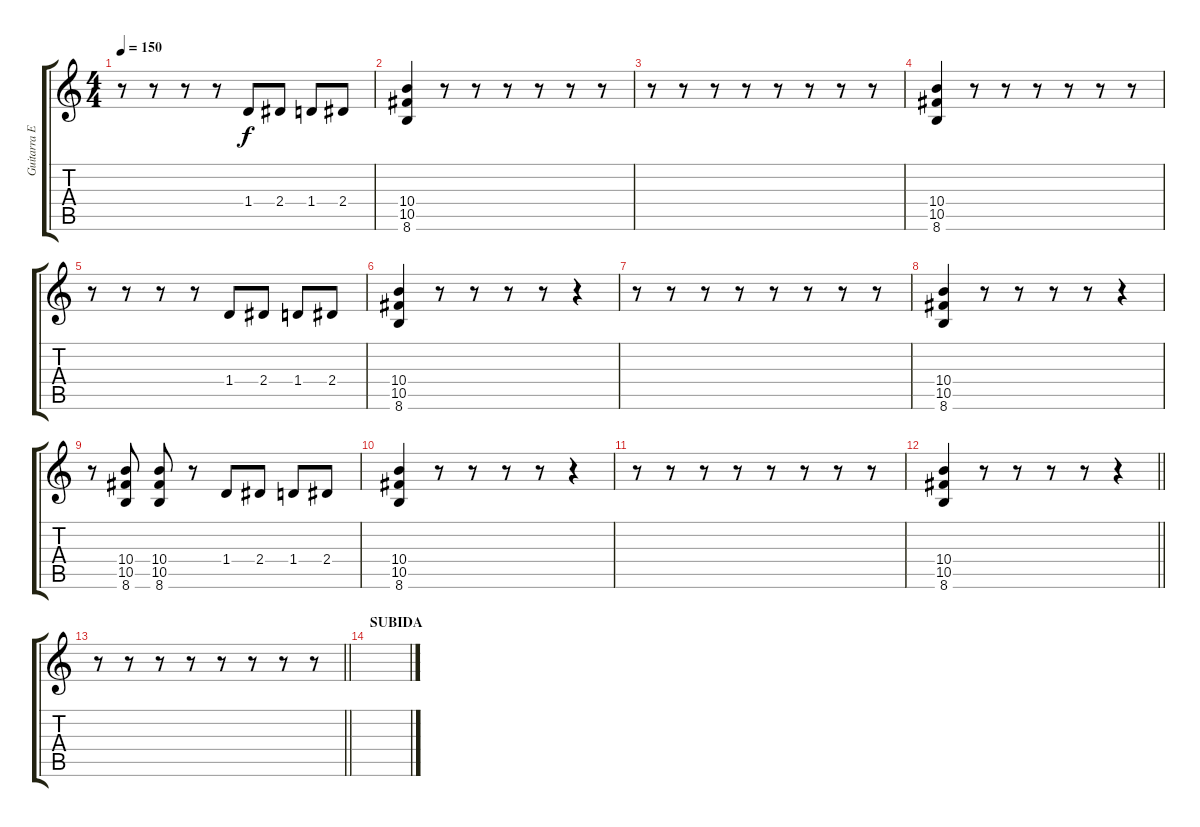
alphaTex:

\track ("Guitarra Eléctrica" "Guitarra E") {instrument overdrivenguitar}
\staff {score tabs}
\tuning (Eb4 Bb3 Gb3 Db3 Ab2 Eb2) {hide}
\ts (4 4)
\tempo 150
\clef g2
\ks c
r.8{dy f} r.8 r.8 r.8 1.4.8 2.4.8 1.4.8 2.4.8 |
(10.4 10.5 8.6).4 r.8 r.8 r.8 r.8 r.8 r.8 |
r.8 r.8 r.8 r.8 r.8 r.8 r.8 r.8 |
(10.4 10.5 8.6).4 r.8 r.8 r.8 r.8 r.8 r.8 |
r.8 r.8 r.8 r.8 1.4.8 2.4.8 1.4.8 2.4.8 |
(10.4 10.5 8.6).4 r.8 r.8 r.8 r.8 r.4 |
r.8 r.8 r.8 r.8 r.8 r.8 r.8 r.8 |
(10.4 10.5 8.6).4 r.8 r.8 r.8 r.8 r.4 |
r.8 (10.4 10.5 8.6).8 (10.4 10.5 8.6).8 r.8 1.4.8 2.4.8 1.4.8 2.4.8 |
(10.4 10.5 8.6).4 r.8 r.8 r.8 r.8 r.4 |
r.8 r.8 r.8 r.8 r.8 r.8 r.8 r.8 |
\barLineRight lightlight
(10.4 10.5 8.6).4 r.8 r.8 r.8 r.8 r.4 |
\barLineRight lightlight
r.8 r.8 r.8 r.8 r.8 r.8 r.8 r.8 |
\section ("" "SUBIDA")
